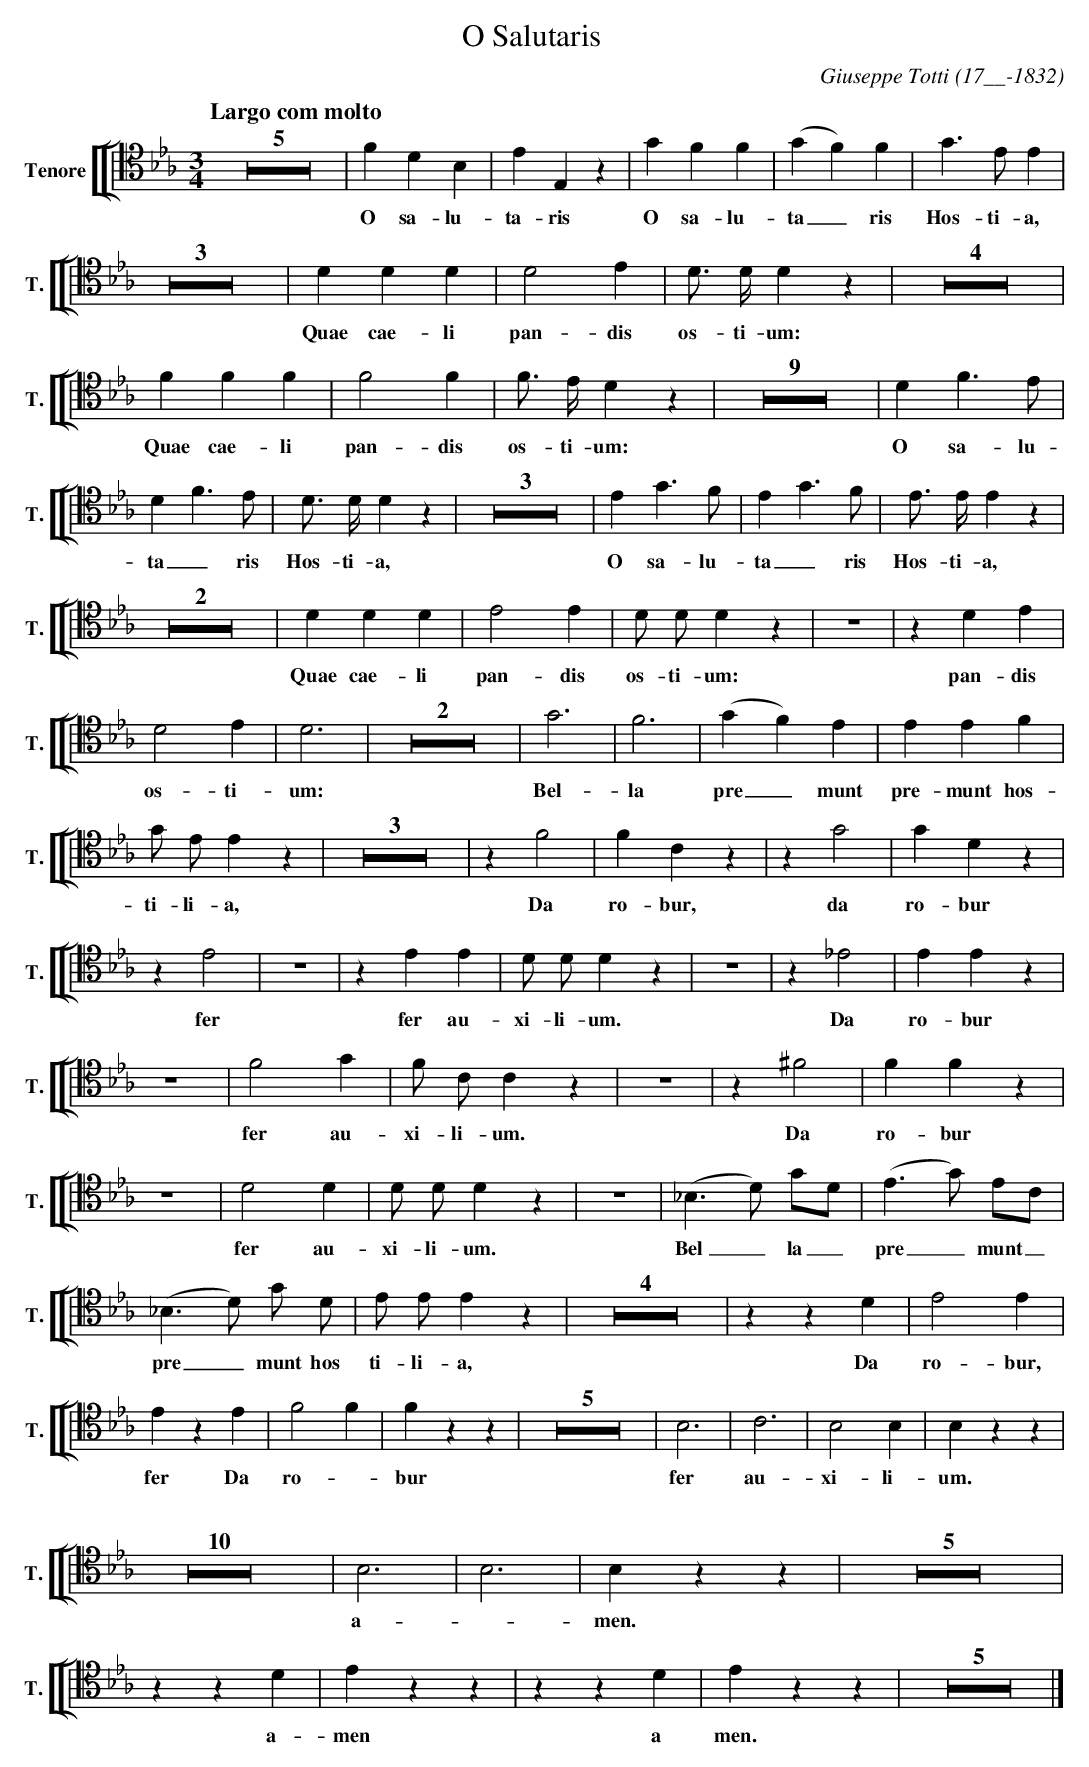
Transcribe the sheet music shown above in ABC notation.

X:1
T:O Salutaris
C:Giuseppe Totti (17__-1832)
M:3/4
L:1/4
K:Eb
V: 29 clef=tenor name="Tenore" sname="T."
%%staves [[ 29 ]]
[Q:"Largo com molto"]
 Z5| F D B, | E E, z |\
w: O sa-lu-ta-ris
   G F F | (G F) F | G > E E |\
w: O sa-lu-ta_ ris Hos-ti-a,
 Z3 | D D D | D2 E | D/2 > D/2 D z |\
w: Quae cae-li pan-dis os-ti-um:
 Z4 | F F F | F2 F | F/2 > E/2 D z |\
w: Quae cae-li pan-dis os-ti-um:
 Z9 | D F > E | D F > E | D/2 > D/2 D z |\
w: O sa-lu-ta_ ris Hos-ti-a,
 Z3 | E G > F |  E G > F | E/2 > E/2 E z |\
w: O sa-lu-ta_ ris Hos-ti-a,
 Z2 | D D D | E2  E |  D/2 D/2 D z |\
w: Quae cae-li pan-dis os-ti-um:
 Z | z D E | D2 E | D3 | Z2 |\
w: pan-dis os-ti-um:
 G3 | F3 | (G F) E | E E F | G/2 E/2 E z | Z3 |\
w: Bel-la pre_ munt pre-munt hos-ti-li-a,
 z F2 | F C z | z G2 | G D z | z E2 | z3 | z E E | D/2 D/2 D z |\
w: Da ro-bur, da ro-bur fer fer au-xi-li-um.
 z3 | z _E2 | E E z | Z | F2 G | F/2 C/2 C z | Z | z ^F2 |\
w: Da ro-bur fer au-xi-li-um. Da
 F F z | Z | D2 D | D/2 D/2 D z | Z | (_B,>D) G/2D/2 | (E>G) E/2C/2 | (_B,>D) G/2 D/2 |\
w: ro-bur fer au-xi-li-um. Bel_ la_ pre_ munt_ pre_ munt hos_
 E/2 E/2 E z | Z4 | z z D | E2 E | E z E |\
w: ti-li-a, Da ro-bur, fer Da
 F2 F | F z z | Z5 | B,3 |\
w: ro--bur fer
 C3 | B,2 B, | B, z z | Z10 |\
w: au-xi-li-um.
 B,3 | B,3 | B, z z |\
w: a--men.
 Z5 | z z D | E z z | z z D |\
w: a-men a -
 E z z | Z5 |]
w: men.
